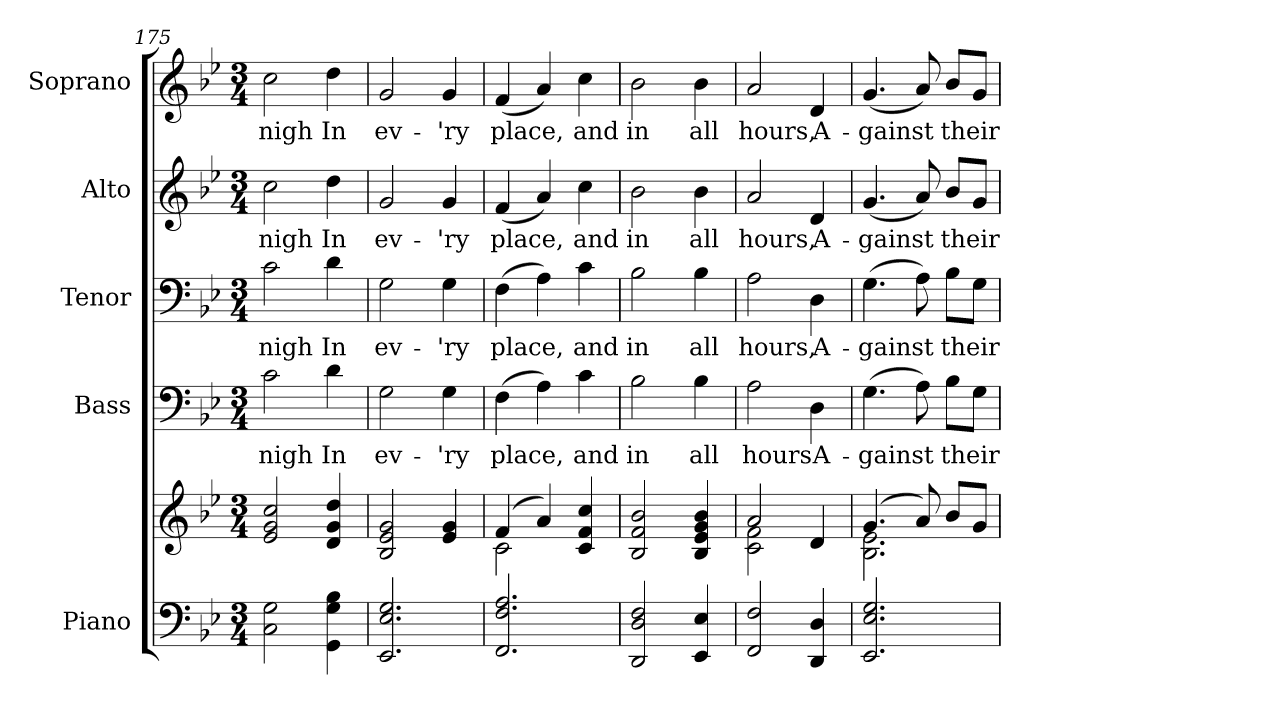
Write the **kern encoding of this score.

**kern	**kern	**kern	**text	**kern	**text	**kern	**text	**kern	**text
*part5	*part5	*part4	*part4	*part3	*part3	*part2	*part2	*part1	*part1
*staff6	*staff5	*staff4	*staff4	*staff3	*staff3	*staff2	*staff2	*staff1	*staff1
*I"Piano	*	*I"Bass	*	*I"Tenor	*	*I"Alto	*	*I"Soprano	*
*I'Pno.	*	*I'B.	*	*I'T.	*	*I'A.	*	*I'S.	*
*clefF4	*clefG2	*clefF4	*	*clefF4	*	*clefG2	*	*clefG2	*
*k[b-e-]	*k[b-e-]	*k[b-e-]	*	*k[b-e-]	*	*k[b-e-]	*	*k[b-e-]	*
*g:	*g:	*g:	*	*g:	*	*g:	*	*g:	*
*M3/4	*M3/4	*M3/4	*	*M3/4	*	*M3/4	*	*M3/4	*
=175	=175	=175	=175	=175	=175	=175	=175	=175	=175
!	!	!	!LO:LY:b:color=#000000	!	!	!	!	!	!
!	!	!	!	!	!LO:LY:b:color=#000000	!	!	!	!
!	!	!	!	!	!	!	!LO:LY:b:color=#000000	!	!
!	!	!	!	!	!	!	!	!	!LO:LY:b:color=#000000
2Ci\ 2Gi	2e-i/ 2gi 2cci	2ci\	nigh	2ci\	nigh	2cci\	nigh	2cci\	nigh
!	!	!	!LO:LY:b:color=#000000	!	!	!	!	!	!
!	!	!	!	!	!LO:LY:b:color=#000000	!	!	!	!
!	!	!	!	!	!	!	!LO:LY:b:color=#000000	!	!
!	!	!	!	!	!	!	!	!	!LO:LY:b:color=#000000
4GGi\ 4Gi 4B-i	4di/ 4gi 4ddi	4di\	In	4di\	In	4ddi\	In	4ddi\	In
=176	=176	=176	=176	=176	=176	=176	=176	=176	=176
!	!	!	!LO:LY:b:color=#000000	!	!	!	!	!	!
!	!	!	!	!	!LO:LY:b:color=#000000	!	!	!	!
!	!	!	!	!	!	!	!LO:LY:b:color=#000000	!	!
!	!	!	!	!	!	!	!	!	!LO:LY:b:color=#000000
2.EE-i/ 2.E-i 2.Gi	2B-i/ 2e-i 2gi	2Gi\	ev-	2Gi\	ev-	2gi/	ev-	2gi/	ev-
!	!	!	!LO:LY:b:color=#000000	!	!	!	!	!	!
!	!	!	!	!	!LO:LY:b:color=#000000	!	!	!	!
!	!	!	!	!	!	!	!LO:LY:b:color=#000000	!	!
!	!	!	!	!	!	!	!	!	!LO:LY:b:color=#000000
.	4e-i/ 4gi	4Gi\	-'ry	4Gi\	-'ry	4gi/	-'ry	4gi/	-'ry
!!LO:PB:g=z
=177	=177	=177	=177	=177	=177	=177	=177	=177	=177
*	*^	*	*	*	*	*	*	*	*
!	!	!	!	!LO:LY:b:color=#000000	!	!	!	!	!	!
!	!	!	!	!	!	!LO:LY:b:color=#000000	!	!	!	!
!	!	!	!	!	!	!	!	!LO:LY:b:color=#000000	!	!
!	!	!	!	!	!	!	!	!	!	!LO:LY:b:color=#000000
2.FFi/ 2.Fi 2.Ai	(4fi/	2ci\	(4Fi\	place,	(4Fi\	place,	(4fi/	place,	(4fi/	place,
.	4ai/)	.	4Ai\)	.	4Ai\)	.	4ai/)	.	4ai/)	.
!	!	!	!	!LO:LY:b:color=#000000	!	!	!	!	!	!
!	!	!	!	!	!	!LO:LY:b:color=#000000	!	!	!	!
!	!	!	!	!	!	!	!	!LO:LY:b:color=#000000	!	!
!	!	!	!	!	!	!	!	!	!	!LO:LY:b:color=#000000
.	4ci/ 4fi 4cci	4ryy	4ci\	and	4ci\	and	4cci\	and	4cci\	and
*	*v	*v	*	*	*	*	*	*	*	*
=178	=178	=178	=178	=178	=178	=178	=178	=178	=178
*	*^	*	*	*	*	*	*	*	*
!	!	!	!	!LO:LY:b:color=#000000	!	!	!	!	!	!
*	*v	*v	*	*	*	*	*	*	*	*
*	*^	*	*	*	*	*	*	*	*
!	!	!	!	!	!	!LO:LY:b:color=#000000	!	!	!	!
*	*v	*v	*	*	*	*	*	*	*	*
*	*^	*	*	*	*	*	*	*	*
!	!	!	!	!	!	!	!	!LO:LY:b:color=#000000	!	!
*	*v	*v	*	*	*	*	*	*	*	*
*	*^	*	*	*	*	*	*	*	*
!	!	!	!	!	!	!	!	!	!	!LO:LY:b:color=#000000
*	*v	*v	*	*	*	*	*	*	*	*
2DDi/ 2Di 2Fi	2B-i/ 2fi 2b-i	2B-i\	in	2B-i\	in	2b-i\	in	2b-i\	in
!	!	!	!LO:LY:b:color=#000000	!	!	!	!	!	!
!	!	!	!	!	!LO:LY:b:color=#000000	!	!	!	!
!	!	!	!	!	!	!	!LO:LY:b:color=#000000	!	!
!	!	!	!	!	!	!	!	!	!LO:LY:b:color=#000000
4EE-i/ 4E-i	4B-i/ 4e-i 4gi 4b-i	4B-i\	all	4B-i\	all	4b-i\	all	4b-i\	all
=179	=179	=179	=179	=179	=179	=179	=179	=179	=179
*	*^	*	*	*	*	*	*	*	*
!	!	!	!	!LO:LY:b:color=#000000	!	!	!	!	!	!
!	!	!	!	!	!	!LO:LY:b:color=#000000	!	!	!	!
!	!	!	!	!	!	!	!	!LO:LY:b:color=#000000	!	!
!	!	!	!	!	!	!	!	!	!	!LO:LY:b:color=#000000
2FFi/ 2Fi	2ai/	2ci\ 2fi	2Ai\	hours	2Ai\	hours,	2ai/	hours,	2ai/	hours,
!	!	!	!	!LO:LY:b:color=#000000	!	!	!	!	!	!
!	!	!	!	!	!	!LO:LY:b:color=#000000	!	!	!	!
!	!	!	!	!	!	!	!	!LO:LY:b:color=#000000	!	!
!	!	!	!	!	!	!	!	!	!	!LO:LY:b:color=#000000
4DDi/ 4Di	4di/	4ryy	4Di\	A-	4Di\	A-	4di/	A-	4di/	A-
=180	=180	=180	=180	=180	=180	=180	=180	=180	=180	=180
!	!	!	!	!LO:LY:b:color=#000000	!	!	!	!	!	!
!	!	!	!	!	!	!LO:LY:b:color=#000000	!	!	!	!
!	!	!	!	!	!	!	!	!LO:LY:b:color=#000000	!	!
!	!	!	!	!	!	!	!	!	!	!LO:LY:b:color=#000000
2.EE-i/ 2.E-i 2.Gi	(4.gi/	2.B-i\ 2.e-i	(4.Gi\	-gainst	(4.Gi\	-gainst	(4.gi/	-gainst	(4.gi/	-gainst
.	8ai/)	.	8Ai\)	.	8Ai\)	.	8ai/)	.	8ai/)	.
!	!	!	!	!LO:LY:b:color=#000000	!	!	!	!	!	!
!	!	!	!	!	!	!LO:LY:b:color=#000000	!	!	!	!
!	!	!	!	!	!	!	!	!LO:LY:b:color=#000000	!	!
!	!	!	!	!	!	!	!	!	!	!LO:LY:b:color=#000000
.	8b-i/L	.	8B-i\L	their	8B-i\L	their	8b-i/L	their	8b-i/L	their
.	8gi/J	.	8Gi\J	.	8Gi\J	.	8gi/J	.	8gi/J	.
*	*v	*v	*	*	*	*	*	*	*	*
=	=	=	=	=	=	=	=	=	=
*-	*-	*-	*-	*-	*-	*-	*-	*-	*-
